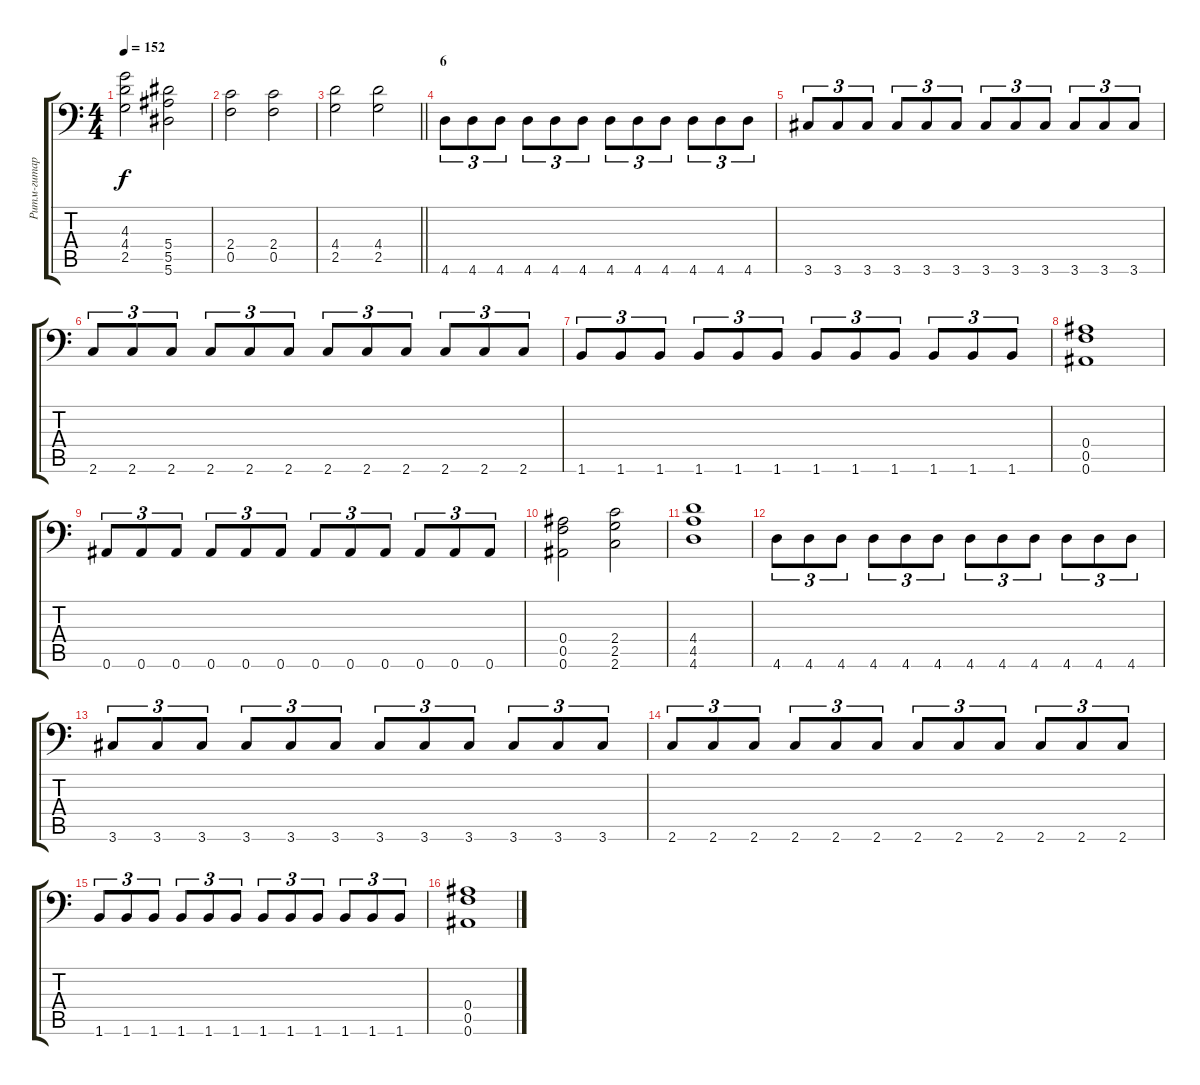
\track ("Ритм-гитара" "Ритм-гитар") {instrument distortionguitar}
\staff {score tabs}
\tuning (C4 G3 Eb3 Bb2 F2 Bb1) {hide}
\ts (4 4)
\tempo 152
\clef f4
\ks c
(4.3 4.4 2.5).2{dy f} (5.4 5.5 5.6).2 |
(2.4 0.5).2 (2.4 0.5).2 |
\barLineRight lightlight
(4.4 2.5).2 (4.4 2.5).2 |
\section ("" "6")
4.6.8{tu (3 2)} 4.6.8{tu (3 2)} 4.6.8{tu (3 2)} 4.6.8{tu (3 2)} 4.6.8{tu (3 2)} 4.6.8{tu (3 2)} 4.6.8{tu (3 2)} 4.6.8{tu (3 2)} 4.6.8{tu (3 2)} 4.6.8{tu (3 2)} 4.6.8{tu (3 2)} 4.6.8{tu (3 2)} |
3.6.8{tu (3 2)} 3.6.8{tu (3 2)} 3.6.8{tu (3 2)} 3.6.8{tu (3 2)} 3.6.8{tu (3 2)} 3.6.8{tu (3 2)} 3.6.8{tu (3 2)} 3.6.8{tu (3 2)} 3.6.8{tu (3 2)} 3.6.8{tu (3 2)} 3.6.8{tu (3 2)} 3.6.8{tu (3 2)} |
2.6.8{tu (3 2)} 2.6.8{tu (3 2)} 2.6.8{tu (3 2)} 2.6.8{tu (3 2)} 2.6.8{tu (3 2)} 2.6.8{tu (3 2)} 2.6.8{tu (3 2)} 2.6.8{tu (3 2)} 2.6.8{tu (3 2)} 2.6.8{tu (3 2)} 2.6.8{tu (3 2)} 2.6.8{tu (3 2)} |
1.6.8{tu (3 2)} 1.6.8{tu (3 2)} 1.6.8{tu (3 2)} 1.6.8{tu (3 2)} 1.6.8{tu (3 2)} 1.6.8{tu (3 2)} 1.6.8{tu (3 2)} 1.6.8{tu (3 2)} 1.6.8{tu (3 2)} 1.6.8{tu (3 2)} 1.6.8{tu (3 2)} 1.6.8{tu (3 2)} |
(0.4 0.5 0.6).1 |
0.6.8{tu (3 2)} 0.6.8{tu (3 2)} 0.6.8{tu (3 2)} 0.6.8{tu (3 2)} 0.6.8{tu (3 2)} 0.6.8{tu (3 2)} 0.6.8{tu (3 2)} 0.6.8{tu (3 2)} 0.6.8{tu (3 2)} 0.6.8{tu (3 2)} 0.6.8{tu (3 2)} 0.6.8{tu (3 2)} |
(0.4 0.5 0.6).2 (2.4 2.5 2.6).2 |
(4.4 4.5 4.6).1 |
4.6.8{tu (3 2)} 4.6.8{tu (3 2)} 4.6.8{tu (3 2)} 4.6.8{tu (3 2)} 4.6.8{tu (3 2)} 4.6.8{tu (3 2)} 4.6.8{tu (3 2)} 4.6.8{tu (3 2)} 4.6.8{tu (3 2)} 4.6.8{tu (3 2)} 4.6.8{tu (3 2)} 4.6.8{tu (3 2)} |
3.6.8{tu (3 2)} 3.6.8{tu (3 2)} 3.6.8{tu (3 2)} 3.6.8{tu (3 2)} 3.6.8{tu (3 2)} 3.6.8{tu (3 2)} 3.6.8{tu (3 2)} 3.6.8{tu (3 2)} 3.6.8{tu (3 2)} 3.6.8{tu (3 2)} 3.6.8{tu (3 2)} 3.6.8{tu (3 2)} |
2.6.8{tu (3 2)} 2.6.8{tu (3 2)} 2.6.8{tu (3 2)} 2.6.8{tu (3 2)} 2.6.8{tu (3 2)} 2.6.8{tu (3 2)} 2.6.8{tu (3 2)} 2.6.8{tu (3 2)} 2.6.8{tu (3 2)} 2.6.8{tu (3 2)} 2.6.8{tu (3 2)} 2.6.8{tu (3 2)} |
1.6.8{tu (3 2)} 1.6.8{tu (3 2)} 1.6.8{tu (3 2)} 1.6.8{tu (3 2)} 1.6.8{tu (3 2)} 1.6.8{tu (3 2)} 1.6.8{tu (3 2)} 1.6.8{tu (3 2)} 1.6.8{tu (3 2)} 1.6.8{tu (3 2)} 1.6.8{tu (3 2)} 1.6.8{tu (3 2)} |
(0.4 0.5 0.6).1
